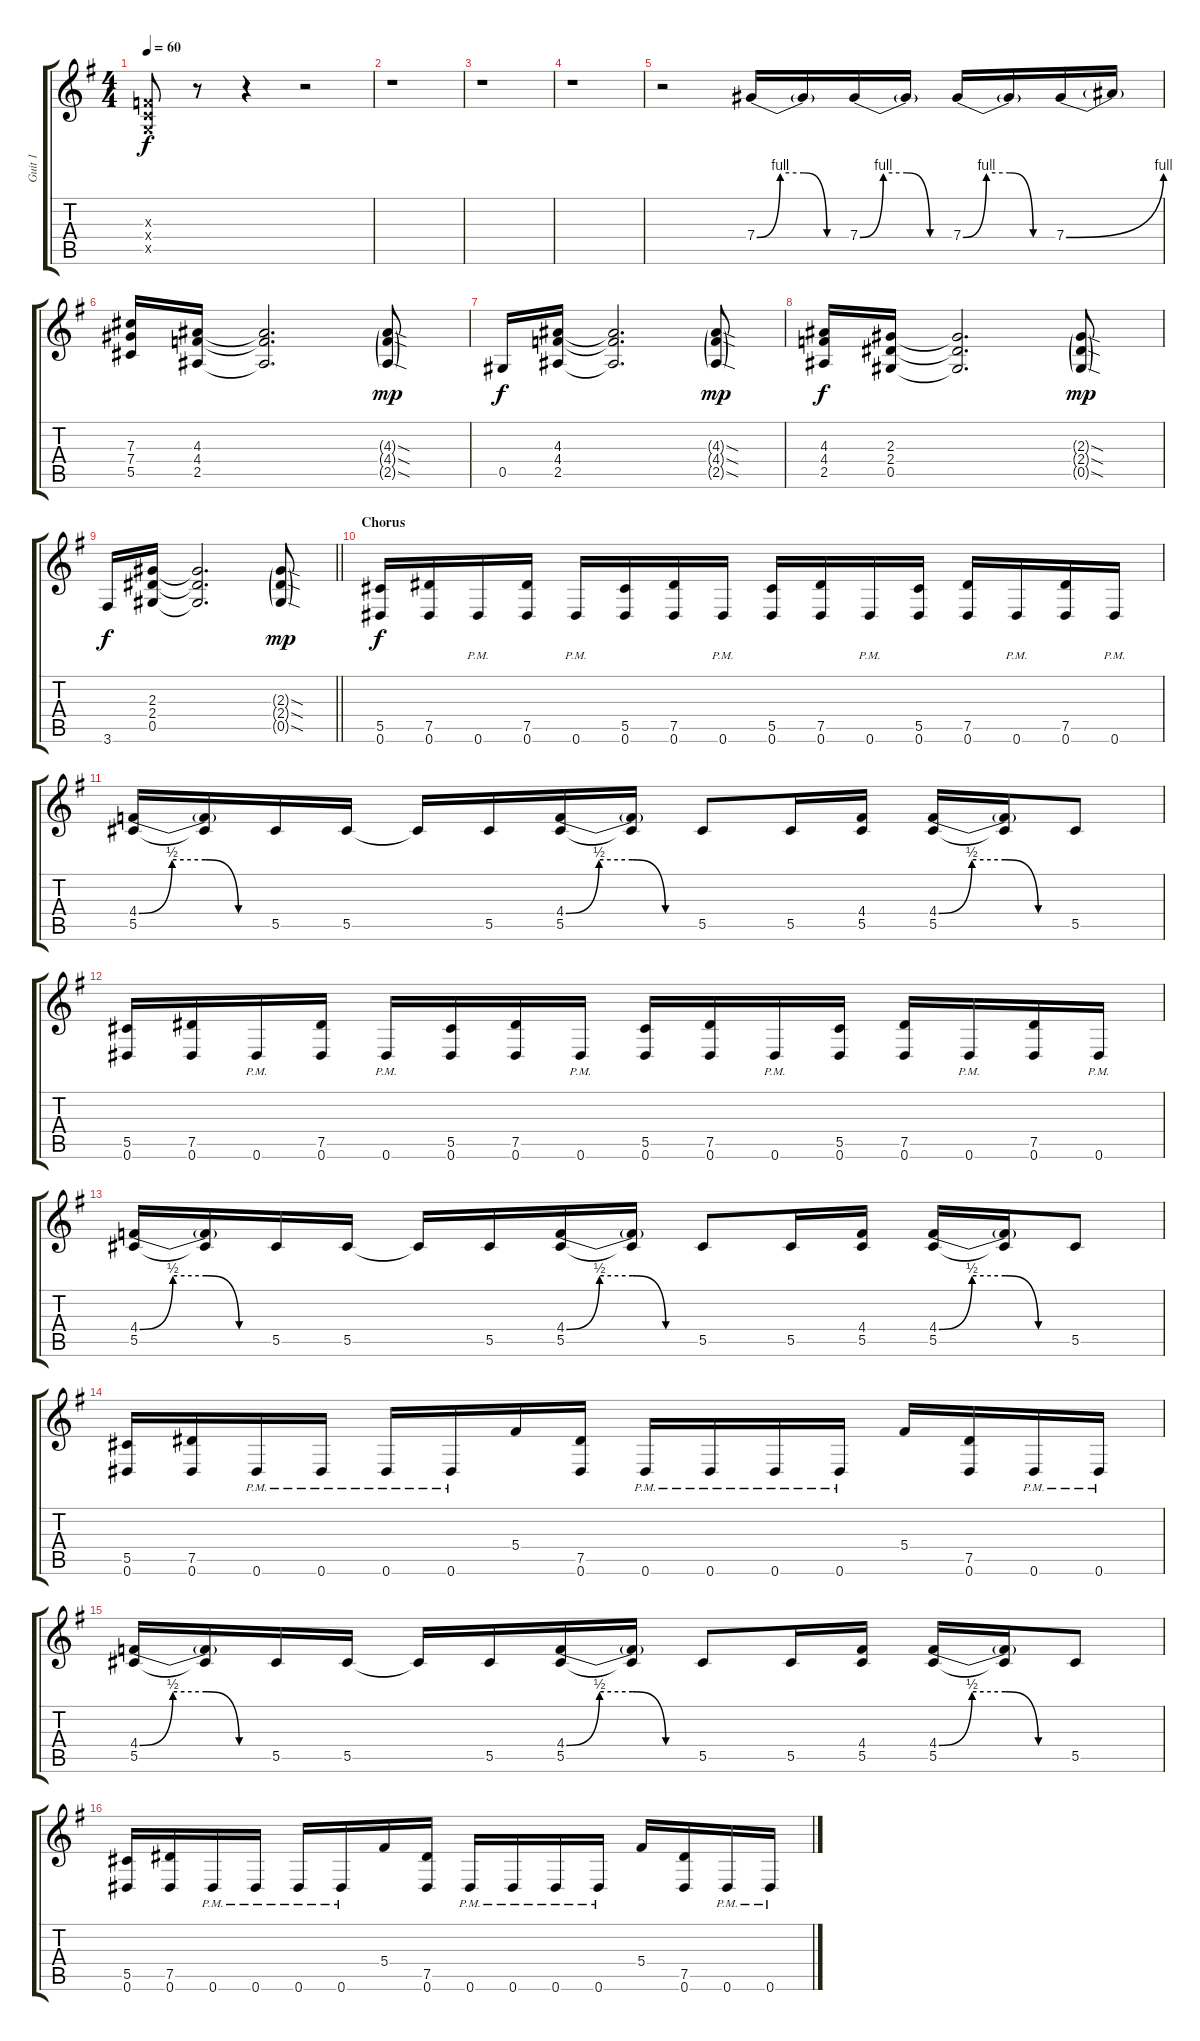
\track ("Guit 1" "Guit 1") {instrument overdrivenguitar}
\staff {score tabs}
\tuning (Eb4 Bb3 Gb3 Db3 Ab2 Eb2) {hide}
\ts (4 4)
\tempo 60
\clef g2
\ks g
(-1.3{x} -1.4{x} -1.5{x}).8{dy f} r.8 r.4 r.2 |
r.1 |
r.1 |
r.1 |
r.2 7.4{be (custom 0 0 15 4 30 4 45 0 60 0)}.16 7.4{t}.16 7.4{be (custom 0 0 15 4 30 4 45 0 60 0)}.16 7.4{t}.16 7.4{be (custom 0 0 15 4 30 4 45 0 60 0)}.16 7.4{t}.16 7.4{be (bend 0 0 60 4)}.16 7.4{t}.16 |
(7.3 7.4 5.5).16 (4.3 4.4 2.5).16 (4.3{t} 4.4{t} 2.5{t}).2{d} (4.3{sod g} 4.4{sod g} 2.5{sod g}).8{dy mp} |
0.5.16{dy f} (4.3 4.4 2.5).16 (4.3{t} 4.4{t} 2.5{t}).2{d} (4.3{sod g} 4.4{sod g} 2.5{sod g}).8{dy mp} |
(4.3 4.4 2.5).16{dy f} (2.3 2.4 0.5).16 (2.3{t} 2.4{t} 0.5{t}).2{d} (2.3{sod g} 2.4{sod g} 0.5{sod g}).8{dy mp} |
\barLineRight lightlight
3.6.16{dy f} (2.3 2.4 0.5).16 (2.3{t} 2.4{t} 0.5{t}).2{d} (2.3{sod g} 2.4{sod g} 0.5{sod g}).8{dy mp} |
\section ("" "Chorus")
(5.5 0.6).16{dy f} (7.5 0.6).16 0.6{pm}.16 (7.5 0.6).16 0.6{pm}.16 (5.5 0.6).16 (7.5 0.6).16 0.6{pm}.16 (5.5 0.6).16 (7.5 0.6).16 0.6{pm}.16 (5.5 0.6).16 (7.5 0.6).16 0.6{pm}.16 (7.5 0.6).16 0.6{pm}.16 |
(4.4{be (custom 0 0 15 2 30 2 45 0 60 0)} 5.5).16 (4.4{t} 5.5{t}).16 5.5.16 5.5.16 5.5{t}.16 5.5.16 (4.4{be (custom 0 0 15 2 30 2 45 0 60 0)} 5.5).16 (4.4{t} 5.5{t}).16 5.5.8 5.5.16 (4.4 5.5).16 (4.4{be (custom 0 0 15 2 30 2 45 0 60 0)} 5.5).16 (4.4{t} 5.5{t}).16 5.5.8 |
(5.5 0.6).16 (7.5 0.6).16 0.6{pm}.16 (7.5 0.6).16 0.6{pm}.16 (5.5 0.6).16 (7.5 0.6).16 0.6{pm}.16 (5.5 0.6).16 (7.5 0.6).16 0.6{pm}.16 (5.5 0.6).16 (7.5 0.6).16 0.6{pm}.16 (7.5 0.6).16 0.6{pm}.16 |
(4.4{be (custom 0 0 15 2 30 2 45 0 60 0)} 5.5).16 (4.4{t} 5.5{t}).16 5.5.16 5.5.16 5.5{t}.16 5.5.16 (4.4{be (custom 0 0 15 2 30 2 45 0 60 0)} 5.5).16 (4.4{t} 5.5{t}).16 5.5.8 5.5.16 (4.4 5.5).16 (4.4{be (custom 0 0 15 2 30 2 45 0 60 0)} 5.5).16 (4.4{t} 5.5{t}).16 5.5.8 |
(5.5 0.6).16 (7.5 0.6).16 0.6{pm}.16 0.6{pm}.16 0.6{pm}.16 0.6{pm}.16 5.4.16 (7.5 0.6).16 0.6{pm}.16 0.6{pm}.16 0.6{pm}.16 0.6{pm}.16 5.4.16 (7.5 0.6).16 0.6{pm}.16 0.6{pm}.16 |
(4.4{be (custom 0 0 15 2 30 2 45 0 60 0)} 5.5).16 (4.4{t} 5.5{t}).16 5.5.16 5.5.16 5.5{t}.16 5.5.16 (4.4{be (custom 0 0 15 2 30 2 45 0 60 0)} 5.5).16 (4.4{t} 5.5{t}).16 5.5.8 5.5.16 (4.4 5.5).16 (4.4{be (custom 0 0 15 2 30 2 45 0 60 0)} 5.5).16 (4.4{t} 5.5{t}).16 5.5.8 |
(5.5 0.6).16 (7.5 0.6).16 0.6{pm}.16 0.6{pm}.16 0.6{pm}.16 0.6{pm}.16 5.4.16 (7.5 0.6).16 0.6{pm}.16 0.6{pm}.16 0.6{pm}.16 0.6{pm}.16 5.4.16 (7.5 0.6).16 0.6{pm}.16 0.6{pm}.16
